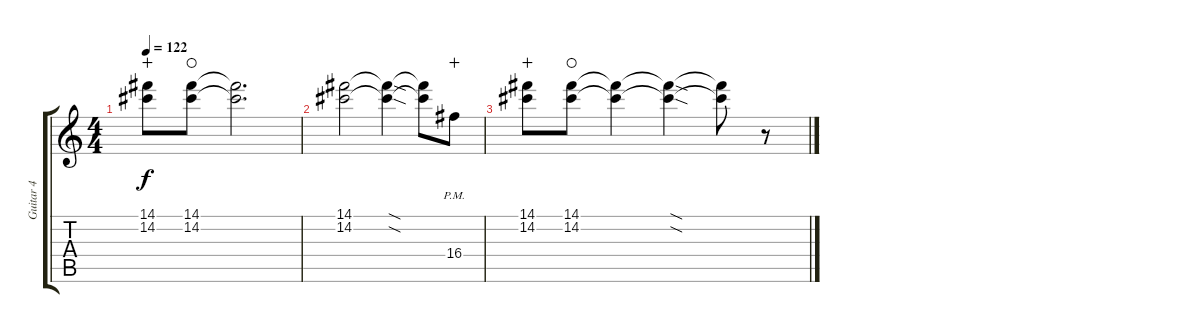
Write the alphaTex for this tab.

\track ("Guitar 4" "Guitar 4") {instrument electricguitarclean}
\staff {score tabs}
\tuning (E4 B3 G3 D3 A2 E2) {hide}
\ts (4 4)
\tempo 122
\clef g2
\ks c
(14.1 14.2).8{dy f wahc} (14.1 14.2).8{waho} (14.1{t} 14.2{t}).2{d} |
(14.1 14.2).2 (14.1{sod t} 14.2{sod t}).4 (14.1{t} 14.2{t}).8 16.4{pm}.8{wahc} |
(14.1 14.2).8{wahc} (14.1 14.2).8{waho} (14.1{t} 14.2{t}).4 (14.1{sod t} 14.2{sod t}).4 (14.1{t} 14.2{t}).8 r.8
